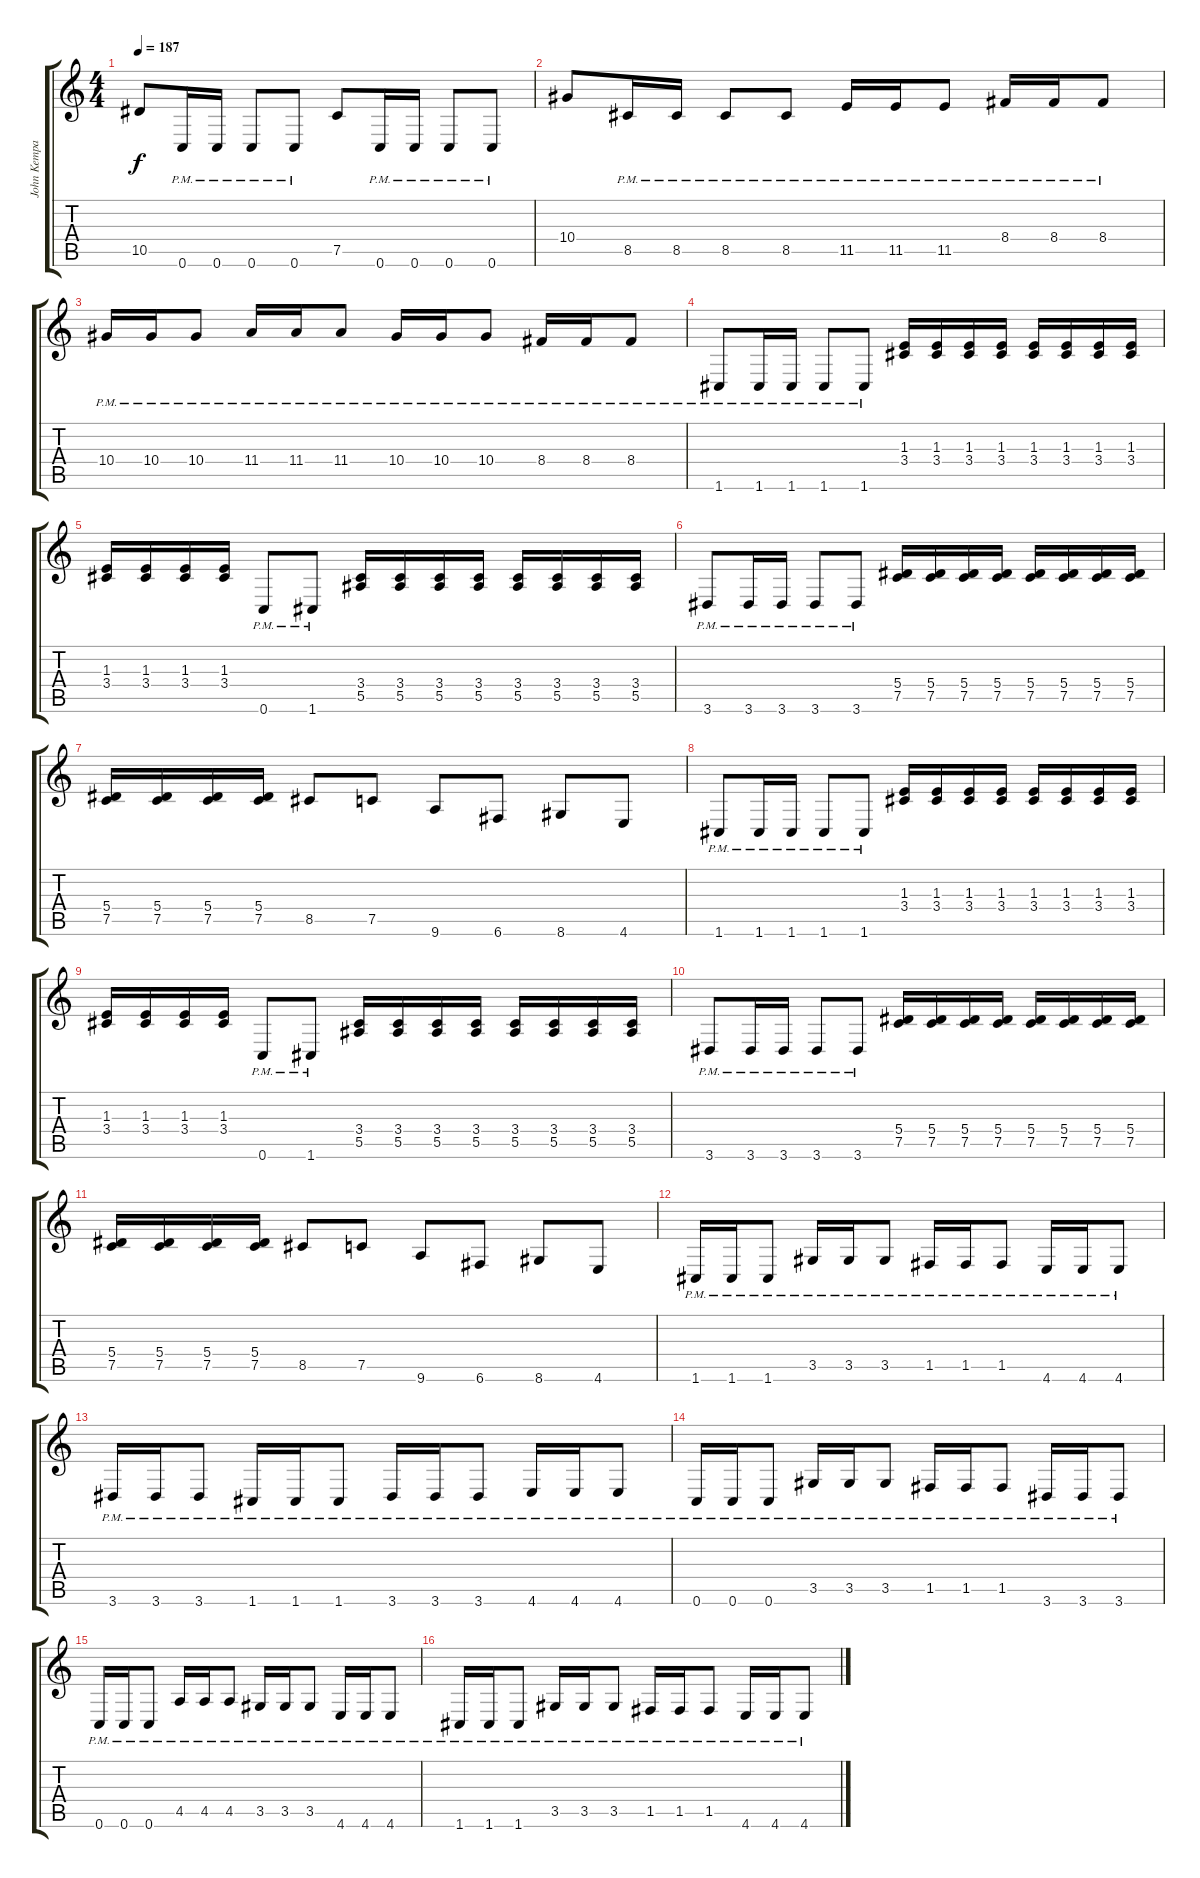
\track ("John Kempainen (Rhythm Guitar)" "John Kempa") {instrument distortionguitar}
\staff {score tabs}
\tuning (C4 G3 Eb3 Bb2 F2 C2) {hide}
\ts (4 4)
\tempo 187
\clef g2
\ks c
10.5.8{dy f} 0.6{pm}.16 0.6{pm}.16 0.6{pm}.8 0.6{pm}.8 7.5.8 0.6{pm}.16 0.6{pm}.16 0.6{pm}.8 0.6{pm}.8 |
10.4.8 8.5{pm}.16 8.5{pm}.16 8.5{pm}.8 8.5{pm}.8 11.5{pm}.16 11.5{pm}.16 11.5{pm}.8 8.4{pm}.16 8.4{pm}.16 8.4{pm}.8 |
10.4{pm}.16 10.4{pm}.16 10.4{pm}.8 11.4{pm}.16 11.4{pm}.16 11.4{pm}.8 10.4{pm}.16 10.4{pm}.16 10.4{pm}.8 8.4{pm}.16 8.4{pm}.16 8.4{pm}.8 |
1.6{pm}.8 1.6{pm}.16 1.6{pm}.16 1.6{pm}.8 1.6{pm}.8 (1.3 3.4).16 (1.3 3.4).16 (1.3 3.4).16 (1.3 3.4).16 (1.3 3.4).16 (1.3 3.4).16 (1.3 3.4).16 (1.3 3.4).16 |
(1.3 3.4).16 (1.3 3.4).16 (1.3 3.4).16 (1.3 3.4).16 0.6{pm}.8 1.6{pm}.8 (3.4 5.5).16 (3.4 5.5).16 (3.4 5.5).16 (3.4 5.5).16 (3.4 5.5).16 (3.4 5.5).16 (3.4 5.5).16 (3.4 5.5).16 |
3.6{pm}.8 3.6{pm}.16 3.6{pm}.16 3.6{pm}.8 3.6{pm}.8 (5.4 7.5).16 (5.4 7.5).16 (5.4 7.5).16 (5.4 7.5).16 (5.4 7.5).16 (5.4 7.5).16 (5.4 7.5).16 (5.4 7.5).16 |
(5.4 7.5).16 (5.4 7.5).16 (5.4 7.5).16 (5.4 7.5).16 8.5.8 7.5.8 9.6.8 6.6.8 8.6.8 4.6.8 |
1.6{pm}.8 1.6{pm}.16 1.6{pm}.16 1.6{pm}.8 1.6{pm}.8 (1.3 3.4).16 (1.3 3.4).16 (1.3 3.4).16 (1.3 3.4).16 (1.3 3.4).16 (1.3 3.4).16 (1.3 3.4).16 (1.3 3.4).16 |
(1.3 3.4).16 (1.3 3.4).16 (1.3 3.4).16 (1.3 3.4).16 0.6{pm}.8 1.6{pm}.8 (3.4 5.5).16 (3.4 5.5).16 (3.4 5.5).16 (3.4 5.5).16 (3.4 5.5).16 (3.4 5.5).16 (3.4 5.5).16 (3.4 5.5).16 |
3.6{pm}.8 3.6{pm}.16 3.6{pm}.16 3.6{pm}.8 3.6{pm}.8 (5.4 7.5).16 (5.4 7.5).16 (5.4 7.5).16 (5.4 7.5).16 (5.4 7.5).16 (5.4 7.5).16 (5.4 7.5).16 (5.4 7.5).16 |
(5.4 7.5).16 (5.4 7.5).16 (5.4 7.5).16 (5.4 7.5).16 8.5.8 7.5.8 9.6.8 6.6.8 8.6.8 4.6.8 |
1.6{pm}.16 1.6{pm}.16 1.6{pm}.8 3.5{pm}.16 3.5{pm}.16 3.5{pm}.8 1.5{pm}.16 1.5{pm}.16 1.5{pm}.8 4.6{pm}.16 4.6{pm}.16 4.6{pm}.8 |
3.6{pm}.16 3.6{pm}.16 3.6{pm}.8 1.6{pm}.16 1.6{pm}.16 1.6{pm}.8 3.6{pm}.16 3.6{pm}.16 3.6{pm}.8 4.6{pm}.16 4.6{pm}.16 4.6{pm}.8 |
0.6{pm}.16 0.6{pm}.16 0.6{pm}.8 3.5{pm}.16 3.5{pm}.16 3.5{pm}.8 1.5{pm}.16 1.5{pm}.16 1.5{pm}.8 3.6{pm}.16 3.6{pm}.16 3.6{pm}.8 |
0.6{pm}.16 0.6{pm}.16 0.6{pm}.8 4.5{pm}.16 4.5{pm}.16 4.5{pm}.8 3.5{pm}.16 3.5{pm}.16 3.5{pm}.8 4.6{pm}.16 4.6{pm}.16 4.6{pm}.8 |
1.6{pm}.16 1.6{pm}.16 1.6{pm}.8 3.5{pm}.16 3.5{pm}.16 3.5{pm}.8 1.5{pm}.16 1.5{pm}.16 1.5{pm}.8 4.6{pm}.16 4.6{pm}.16 4.6{pm}.8
